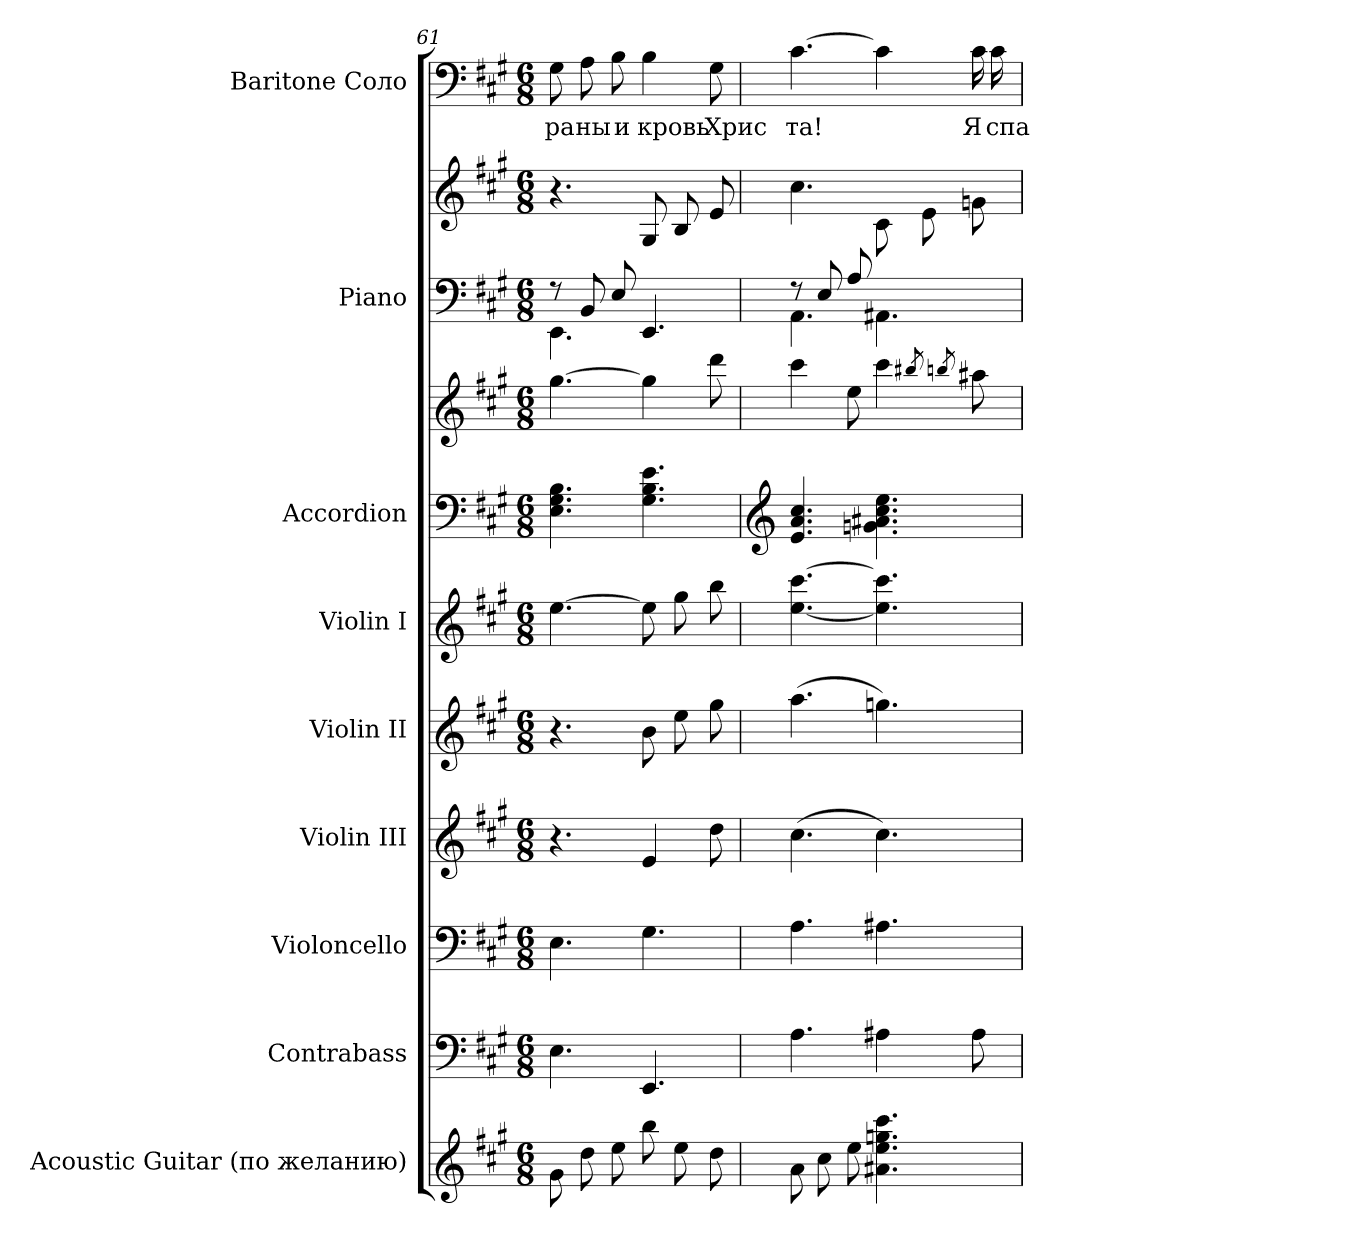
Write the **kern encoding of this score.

**kern	**kern	**kern	**kern	**kern	**kern	**kern	**kern	**kern	**kern	**kern	**text
*part9	*part8	*part7	*part6	*part5	*part4	*part3	*part3	*part2	*part2	*part1	*part1
*staff11	*staff10	*staff9	*staff8	*staff7	*staff6	*staff5	*staff4	*staff3	*staff2	*staff1	*staff1
*I"Acoustic Guitar (по желанию)	*I"Contrabass	*I"Violoncello	*I"Violin III	*I"Violin II	*I"Violin I	*I"Accordion	*	*I"Piano	*	*I"Baritone Соло	*
*I'A. Gtr.	*I'Cb.	*I'Vc.	*I'Vln. III	*I'Vln. II	*I'Vln. I	*I'Accord.	*	*I'Pno.	*	*I'Bar.	*
*clefG2	*clefF4	*clefF4	*clefG2	*clefG2	*clefG2	*clefF4	*clefG2	*clefF4	*clefG2	*clefF4	*
*ITrd7c12	*ITrd7c12	*	*	*	*	*	*	*	*	*	*
*k[f#c#g#]	*k[f#c#g#]	*k[f#c#g#]	*k[f#c#g#]	*k[f#c#g#]	*k[f#c#g#]	*k[f#c#g#]	*k[f#c#g#]	*k[f#c#g#]	*k[f#c#g#]	*k[f#c#g#]	*
*A:	*A:	*A:	*A:	*A:	*A:	*A:	*A:	*A:	*A:	*A:	*
*M6/8	*M6/8	*M6/8	*M6/8	*M6/8	*M6/8	*M6/8	*M6/8	*M6/8	*M6/8	*M6/8	*
=61	=61	=61	=61	=61	=61	=61	=61	=61	=61	=61	=61
*	*	*	*	*	*	*	*	*^	*	*	*
!	!	!	!	!	!	!	!	!	!	!	!	!LO:LY:b:color=#000000
8G#i\	4.EEi\	4.Ei\	4.r	4.r	[>4.eei\	4.Ei\ 4.G#i 4.Bi	[>4.gg#i\	8r	4.EEi\	4.r	8G#i\	ра_
!	!	!	!	!	!	!	!	!	!	!	!	!LO:LY:b:color=#000000
8di\	.	.	.	.	.	.	.	8BBi/	.	.	8Ai\	ны
!	!	!	!	!	!	!	!	!	!	!	!	!LO:LY:b:color=#000000
8ei\	.	.	.	.	.	.	.	8Ei/	.	.	8Bi\	и
!	!	!	!	!	!	!	!	!	!	!	!	!LO:LY:b:color=#000000
8bi\	4.EEEi/	4.G#i\	4ei/	8bi\	8eei\]	4.G#i\ 4.Bi 4.ei	4gg#i\]	4.ryy	4.EEi/	8G#i/	4Bi\	кровь
8ei\	.	.	.	8eei\	8gg#i\	.	.	.	.	8Bi/	.	.
!	!	!	!	!	!	!	!	!	!	!	!	!LO:LY:b:color=#000000
8di\	.	.	8ddi\	8gg#i\	8bbi\	.	8dddi\	.	.	8ei/	8G#i\	Хрис_
=62	=62	=62	=62	=62	=62	=62	=62	=62	=62	=62	=62	=62
*	*	*	*	*	*	*clefG2	*	*	*	*	*	*
*	*	*	*	*	*	*	*	*	*	*^	*	*
!	!	!	!	!	!	!	!	!	!	!	!	!	!LO:LY:b:color=#000000
8Ai\	4.AAi\	4.Ai\	(4.cc#i\	(4.aai\	[<4.eei\ [>4.ccc#i	4.ei/ 4.ai 4.cc#i	4ccc#i\	8r	4.AAi\	4.cc#i\	4.ryy	[>4.c#i\	та!
8c#i\	.	.	.	.	.	.	.	8Ei/	.	.	.	.	.
8ei\	.	.	.	.	.	.	8eei\	8Ai/	.	.	.	.	.
4.A#Xi\ 4.ei 4.gni 4.cc#i	4AA#Xi\	4.A#Xi\	4.cc#i\)	4.ggni\)	4.eei\] 4.ccc#i]	4.gni\ 4.a#Xi 4.cc#i 4.eei	4ccc#i\	4.ryy	4.AA#Xi\	4.ryy	8c#i\	4c#i\]	.
.	.	.	.	.	.	.	.	.	.	.	8ei\	.	.
.	.	.	.	.	.	.	8qbb#Xi/	.	.	.	.	.	.
.	.	.	.	.	.	.	8qbbni/	.	.	.	.	.	.
!	!	!	!	!	!	!	!	!	!	!	!	!	!LO:LY:b:color=#000000
.	8AA#i\	.	.	.	.	.	8aa#Xi\	.	.	.	8gni\	16c#i\	Я
!	!	!	!	!	!	!	!	!	!	!	!	!	!LO:LY:b:color=#000000
.	.	.	.	.	.	.	.	.	.	.	.	16c#i\	спа_
*	*	*	*	*	*	*	*	*v	*v	*	*	*	*
*	*	*	*	*	*	*	*	*	*v	*v	*	*
=	=	=	=	=	=	=	=	=	=	=	=
*-	*-	*-	*-	*-	*-	*-	*-	*-	*-	*-	*-
